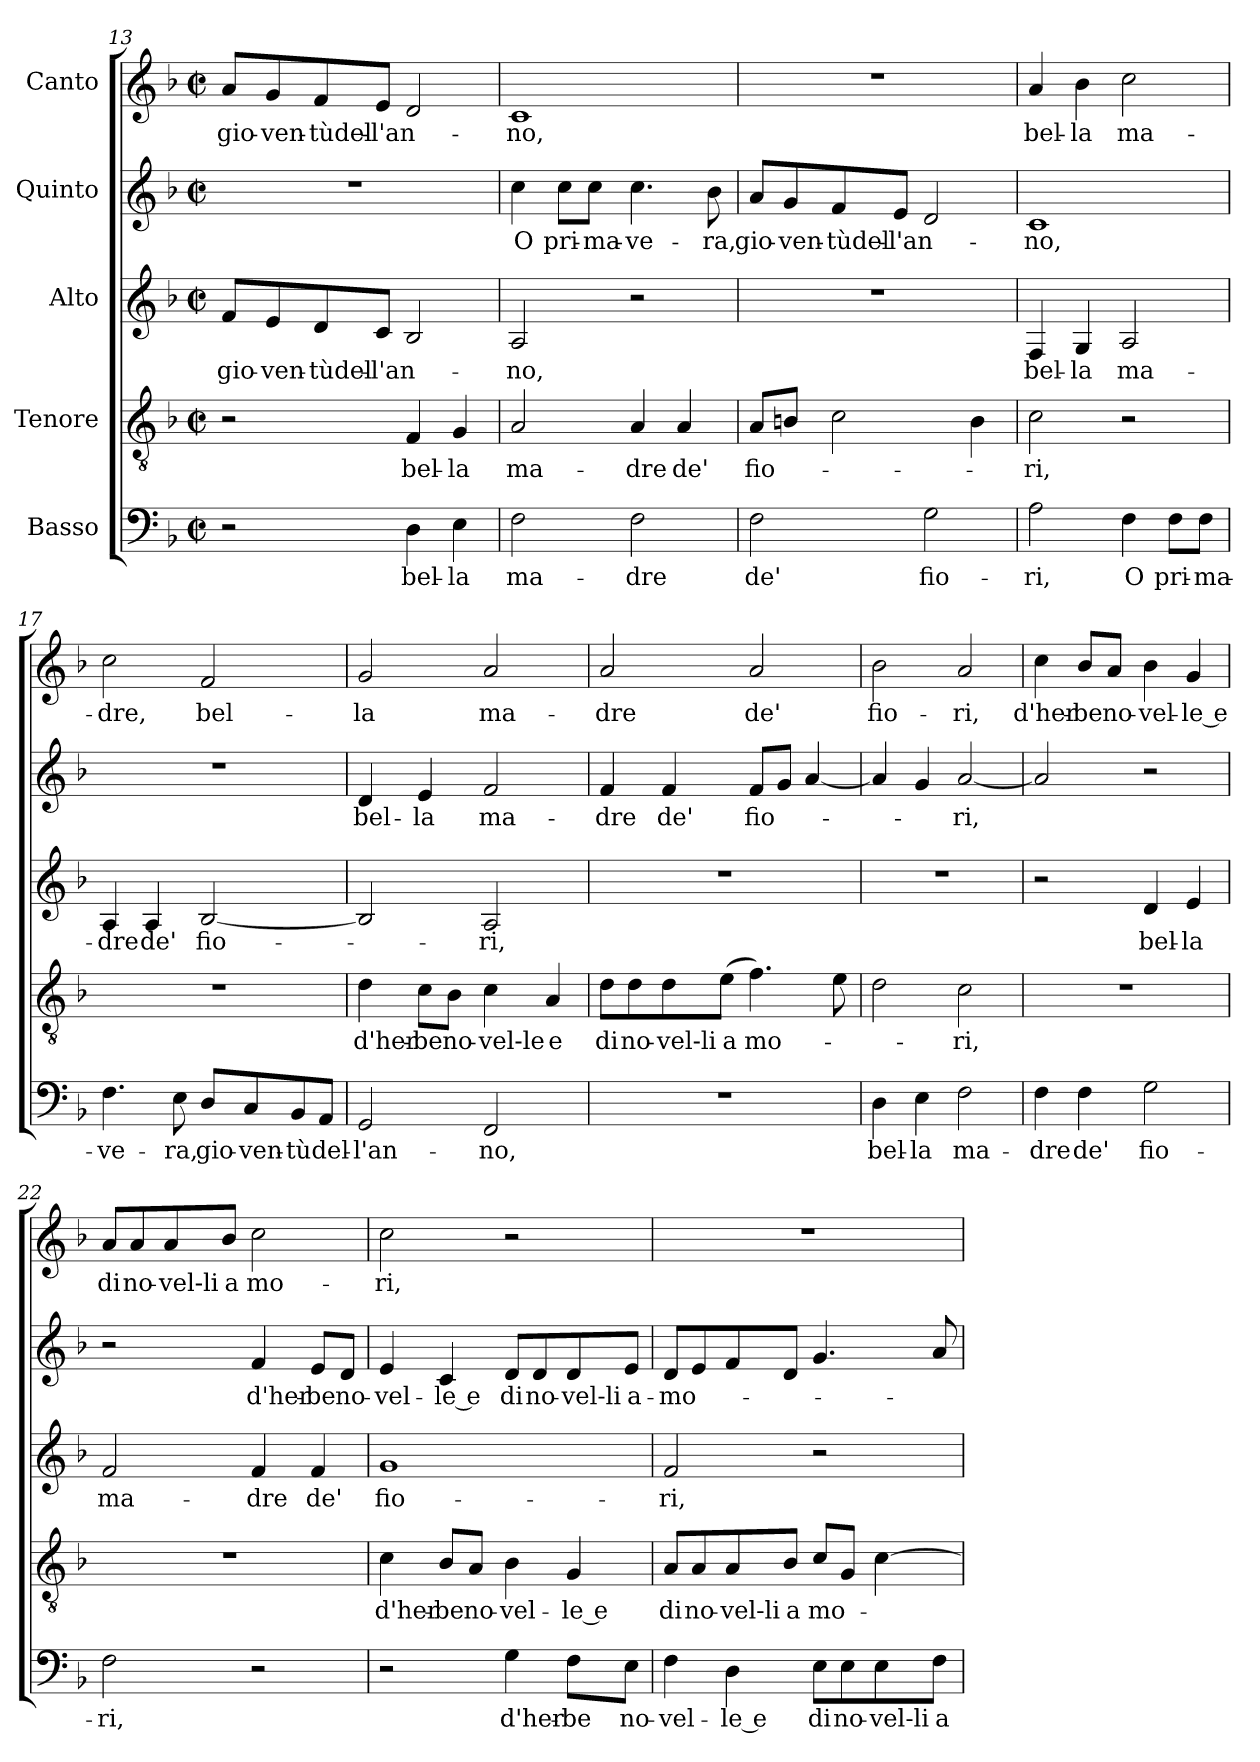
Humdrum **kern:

**kern	**text	**kern	**text	**kern	**text	**kern	**text	**kern	**text
*part5	*part5	*part4	*part4	*part3	*part3	*part2	*part2	*part1	*part1
*staff5	*staff5	*staff4	*staff4	*staff3	*staff3	*staff2	*staff2	*staff1	*staff1
*I"Basso	*	*I"Tenore	*	*I"Alto	*	*I"Quinto	*	*I"Canto	*
*clefF4	*	*clefGv2	*	*clefG2	*	*clefG2	*	*clefG2	*
*k[b-]	*	*k[b-]	*	*k[b-]	*	*k[b-]	*	*k[b-]	*
*F:	*	*F:	*	*F:	*	*F:	*	*F:	*
*M2/2	*	*M2/2	*	*M2/2	*	*M2/2	*	*M2/2	*
*met(c|)	*	*met(c|)	*	*met(c|)	*	*met(c|)	*	*met(c|)	*
=13	=13	=13	=13	=13	=13	=13	=13	=13	=13
!	!	!	!	!	!LO:LY:b	!	!	!	!LO:LY:b
2r	.	2r	.	8f/L	gio-	1r	.	8a/L	gio-
!	!	!	!	!	!LO:LY:b:cj	!	!	!	!LO:LY:b:cj
.	.	.	.	8e/	-ven-	.	.	8g/	-ven-
!	!	!	!	!	!LO:LY:b:cj	!	!	!	!LO:LY:b:cj
.	.	.	.	8d/	-tùdel-	.	.	8f/	-tùdel-
!	!	!	!	!	!LO:LY:b:cj	!	!	!	!LO:LY:b:cj
.	.	.	.	8c/J	-l'an-	.	.	8e/J	-l'an-
!	!LO:LY:b:cj	!	!LO:LY:b:cj	!	!	!	!	!	!
4D\	bel-	4F/	bel-	2B-/	.	.	.	2d/	.
!	!LO:LY:b:cj	!	!LO:LY:b:cj	!	!	!	!	!	!
4E\	-la	4G/	-la	.	.	.	.	.	.
=14	=14	=14	=14	=14	=14	=14	=14	=14	=14
!	!LO:LY:b:cj	!	!LO:LY:b:cj	!	!LO:LY:b:cj	!	!LO:LY:b:cj	!	!LO:LY:b:cj
2F\	ma-	2A/	ma-	2A/	-no,	4cc\	O	1c	-no,
!	!	!	!	!	!	!	!LO:LY:b	!	!
.	.	.	.	.	.	8cc\L	pri-	.	.
!	!	!	!	!	!	!	!LO:LY:b:cj	!	!
.	.	.	.	.	.	8cc\J	-ma-	.	.
!	!LO:LY:b:cj	!	!LO:LY:b:cj	!	!	!	!LO:LY:b:rj	!	!
2F\	-dre	4A/	-dre	2r	.	4.cc\	-ve-	.	.
!	!	!	!LO:LY:b:cj	!	!	!	!	!	!
.	.	4A/	de'	.	.	.	.	.	.
!	!	!	!	!	!	!	!LO:LY:b:cj	!	!
.	.	.	.	.	.	8b-\	-ra,	.	.
=15	=15	=15	=15	=15	=15	=15	=15	=15	=15
!	!LO:LY:b:cj	!	!LO:LY:b:cj	!	!	!	!LO:LY:b	!	!
2F\	de'	8A/L	fio-	1r	.	8a/L	gio-	1r	.
!	!	!	!	!	!	!	!LO:LY:b:cj	!	!
.	.	8Bn/J	.	.	.	8g/	-ven-	.	.
!	!	!	!	!	!	!	!LO:LY:b:cj	!	!
.	.	2c\	.	.	.	8f/	-tùdel-	.	.
!	!	!	!	!	!	!	!LO:LY:b:cj	!	!
.	.	.	.	.	.	8e/J	-l'an-	.	.
!	!LO:LY:b:cj	!	!	!	!	!	!	!	!
2G\	fio-	.	.	.	.	2d/	.	.	.
.	.	4B\	.	.	.	.	.	.	.
!!LO:LB:g=z
=16	=16	=16	=16	=16	=16	=16	=16	=16	=16
!	!LO:LY:b:cj	!	!LO:LY:b:cj	!	!LO:LY:b:cj	!	!LO:LY:b:cj	!	!LO:LY:b:cj
2A\	-ri,	2c\	-ri,	4F/	bel-	1c	-no,	4a/	bel-
!	!	!	!	!	!LO:LY:b:cj	!	!	!	!LO:LY:b:cj
.	.	.	.	4G/	-la	.	.	4b-\	-la
!	!LO:LY:b:cj	!	!	!	!LO:LY:b:cj	!	!	!	!LO:LY:b:cj
4F\	O	2r	.	2A/	ma-	.	.	2cc\	ma-
!	!LO:LY:b	!	!	!	!	!	!	!	!
8F\L	pri-	.	.	.	.	.	.	.	.
!	!LO:LY:b:rj	!	!	!	!	!	!	!	!
8F\J	-ma-	.	.	.	.	.	.	.	.
=17	=17	=17	=17	=17	=17	=17	=17	=17	=17
!	!LO:LY:b:cj	!	!	!	!LO:LY:b:cj	!	!	!	!LO:LY:b:cj
4.F\	-ve-	1r	.	4A/	-dre	1r	.	2cc\	-dre,
!	!	!	!	!	!LO:LY:b:cj	!	!	!	!
.	.	.	.	4A/	de'	.	.	.	.
!	!LO:LY:b:cj	!	!	!	!	!	!	!	!
8E\	-ra,	.	.	.	.	.	.	.	.
!	!LO:LY:b	!	!	!	!LO:LY:b:cj	!	!	!	!LO:LY:b:cj
8D/L	gio-	.	.	[<2B-/	fio-	.	.	2f/	bel-
!	!LO:LY:b:cj	!	!	!	!	!	!	!	!
8C/	-ven-	.	.	.	.	.	.	.	.
!	!LO:LY:b:rj	!	!	!	!	!	!	!	!
8BB-/	-tù	.	.	.	.	.	.	.	.
!	!LO:LY:b:cj	!	!	!	!	!	!	!	!
8AA/J	del-	.	.	.	.	.	.	.	.
=18	=18	=18	=18	=18	=18	=18	=18	=18	=18
!	!LO:LY:b:cj	!	!LO:LY:b:cj	!	!	!	!LO:LY:b:cj	!	!LO:LY:b:cj
2GG/	-l'an-	4d\	d'her-	2B-/]	.	4d/	bel-	2g/	-la
!	!	!	!LO:LY:b:rj	!	!	!	!LO:LY:b:cj	!	!
.	.	8c\L	-be	.	.	4e/	-la	.	.
!	!	!	!LO:LY:b	!	!	!	!	!	!
.	.	8B-\J	no-	.	.	.	.	.	.
!	!LO:LY:b:cj	!	!LO:LY:b:cj	!	!LO:LY:b:cj	!	!LO:LY:b:cj	!	!LO:LY:b:cj
2FF/	-no,	4c\	-vel-le	2A/	-ri,	2f/	ma-	2a/	ma-
!	!	!	!LO:LY:b	!	!	!	!	!	!
.	.	4A/	e	.	.	.	.	.	.
=19	=19	=19	=19	=19	=19	=19	=19	=19	=19
!	!	!	!LO:LY:b:cj	!	!	!	!LO:LY:b:cj	!	!LO:LY:b:cj
1r	.	8d\L	di	1r	.	4f/	-dre	2a/	-dre
!	!	!	!LO:LY:b	!	!	!	!	!	!
.	.	8d\	no-	.	.	.	.	.	.
!	!	!	!LO:LY:b:cj	!	!	!	!LO:LY:b:cj	!	!
.	.	8d\	-vel-li	.	.	4f/	de'	.	.
!	!	!	!LO:LY:b	!	!	!	!	!	!
.	.	(<8e\J	a	.	.	.	.	.	.
!	!	!	!LO:LY:b	!	!	!	!LO:LY:b:cj	!	!LO:LY:b:cj
.	.	4.f\)	mo-	.	.	8f/L	fio-	2a/	de'
.	.	.	.	.	.	8g/J	.	.	.
.	.	.	.	.	.	[<4a/	.	.	.
.	.	8e\	.	.	.	.	.	.	.
=20	=20	=20	=20	=20	=20	=20	=20	=20	=20
!	!LO:LY:b:cj	!	!	!	!	!	!	!	!LO:LY:b:cj
4D\	bel-	2d\	.	1r	.	4a/]	.	2b-\	fio-
!	!LO:LY:b:cj	!	!	!	!	!	!	!	!
4E\	-la	.	.	.	.	4g/	.	.	.
!	!LO:LY:b:cj	!	!LO:LY:b:cj	!	!	!	!LO:LY:b:cj	!	!LO:LY:b:cj
2F\	ma-	2c\	-ri,	.	.	[>2a/	-ri,	2a/	-ri,
!!LO:PB:g=z
=21	=21	=21	=21	=21	=21	=21	=21	=21	=21
!	!LO:LY:b:cj	!	!	!	!	!	!	!	!LO:LY:b:cj
4F\	-dre	1r	.	2r	.	2a/]	.	4cc\	d'her-
!	!LO:LY:b:cj	!	!	!	!	!	!	!	!LO:LY:b:cj
4F\	de'	.	.	.	.	.	.	8b-/L	-be
!	!	!	!	!	!	!	!	!	!LO:LY:b
.	.	.	.	.	.	.	.	8a/J	no-
!	!LO:LY:b:cj	!	!	!	!LO:LY:b:cj	!	!	!	!LO:LY:b:rj
2G\	fio-	.	.	4d/	bel-	2r	.	4b-\	-vel-
!	!	!	!	!	!LO:LY:b:cj	!	!	!	!LO:LY:b:rj
.	.	.	.	4e/	-la	.	.	4g/	-le e
=22	=22	=22	=22	=22	=22	=22	=22	=22	=22
!	!LO:LY:b:cj	!	!	!	!LO:LY:b:cj	!	!	!	!LO:LY:b:cj
2F\	-ri,	1r	.	2f/	ma-	2r	.	8a/L	di
!	!	!	!	!	!	!	!	!	!LO:LY:b
.	.	.	.	.	.	.	.	8a/	no-
!	!	!	!	!	!	!	!	!	!LO:LY:b:cj
.	.	.	.	.	.	.	.	8a/	-vel-li
!	!	!	!	!	!	!	!	!	!LO:LY:b
.	.	.	.	.	.	.	.	8b-/J	a
!	!	!	!	!	!LO:LY:b:cj	!	!LO:LY:b:cj	!	!LO:LY:b:cj
2r	.	.	.	4f/	-dre	4f/	d'her-	2cc\	mo-
!	!	!	!	!	!LO:LY:b:cj	!	!LO:LY:b:cj	!	!
.	.	.	.	4f/	de'	8e/L	-be	.	.
!	!	!	!	!	!	!	!LO:LY:b:cj	!	!
.	.	.	.	.	.	8d/J	no-	.	.
=23	=23	=23	=23	=23	=23	=23	=23	=23	=23
!	!	!	!LO:LY:b:cj	!	!LO:LY:b:cj	!	!LO:LY:b:cj	!	!LO:LY:b:cj
2r	.	4c\	d'her-	1g	fio-	4e/	-vel-	2cc\	-ri,
!	!	!	!LO:LY:b:cj	!	!	!	!LO:LY:b:rj	!	!
.	.	8B-/L	-be	.	.	4c/	-le e	.	.
!	!	!	!LO:LY:b	!	!	!	!	!	!
.	.	8A/J	no-	.	.	.	.	.	.
!	!LO:LY:b:cj	!	!LO:LY:b:rj	!	!	!	!LO:LY:b:cj	!	!
4G\	d'her-	4B-\	-vel-	.	.	8d/L	di	2r	.
!	!	!	!	!	!	!	!LO:LY:b	!	!
.	.	.	.	.	.	8d/	no-	.	.
!	!LO:LY:b:cj	!	!LO:LY:b:rj	!	!	!	!LO:LY:b:cj	!	!
8F\L	-be	4G/	-le e	.	.	8d/	-vel-li	.	.
!	!LO:LY:b:cj	!	!	!	!	!	!LO:LY:b	!	!
8E\J	no-	.	.	.	.	8e/J	a-	.	.
=24	=24	=24	=24	=24	=24	=24	=24	=24	=24
!	!LO:LY:b:cj	!	!LO:LY:b:cj	!	!LO:LY:b:cj	!	!LO:LY:b	!	!
4F\	-vel-	8A/L	di	2f/	-ri,	8d/L	-mo-	1r	.
!	!	!	!LO:LY:b	!	!	!	!	!	!
.	.	8A/	no-	.	.	8e/	.	.	.
!	!LO:LY:b:rj	!	!LO:LY:b:cj	!	!	!	!	!	!
4D\	-le e	8A/	-vel-li	.	.	8f/	.	.	.
!	!	!	!LO:LY:b	!	!	!	!	!	!
.	.	8B-/J	a	.	.	8d/J	.	.	.
!	!LO:LY:b:cj	!	!LO:LY:b	!	!	!	!	!	!
8E\L	di	8c/L	mo-	2r	.	4.g/	.	.	.
!	!LO:LY:b	!	!	!	!	!	!	!	!
8E\	no-	8G/J	.	.	.	.	.	.	.
!	!LO:LY:b:cj	!	!	!	!	!	!	!	!
8E\	-vel-li	[<4c\	.	.	.	.	.	.	.
!	!LO:LY:b	!	!	!	!	!	!	!	!
8F\J	a-	.	.	.	.	8a/	.	.	.
=	=	=	=	=	=	=	=	=	=
*-	*-	*-	*-	*-	*-	*-	*-	*-	*-
